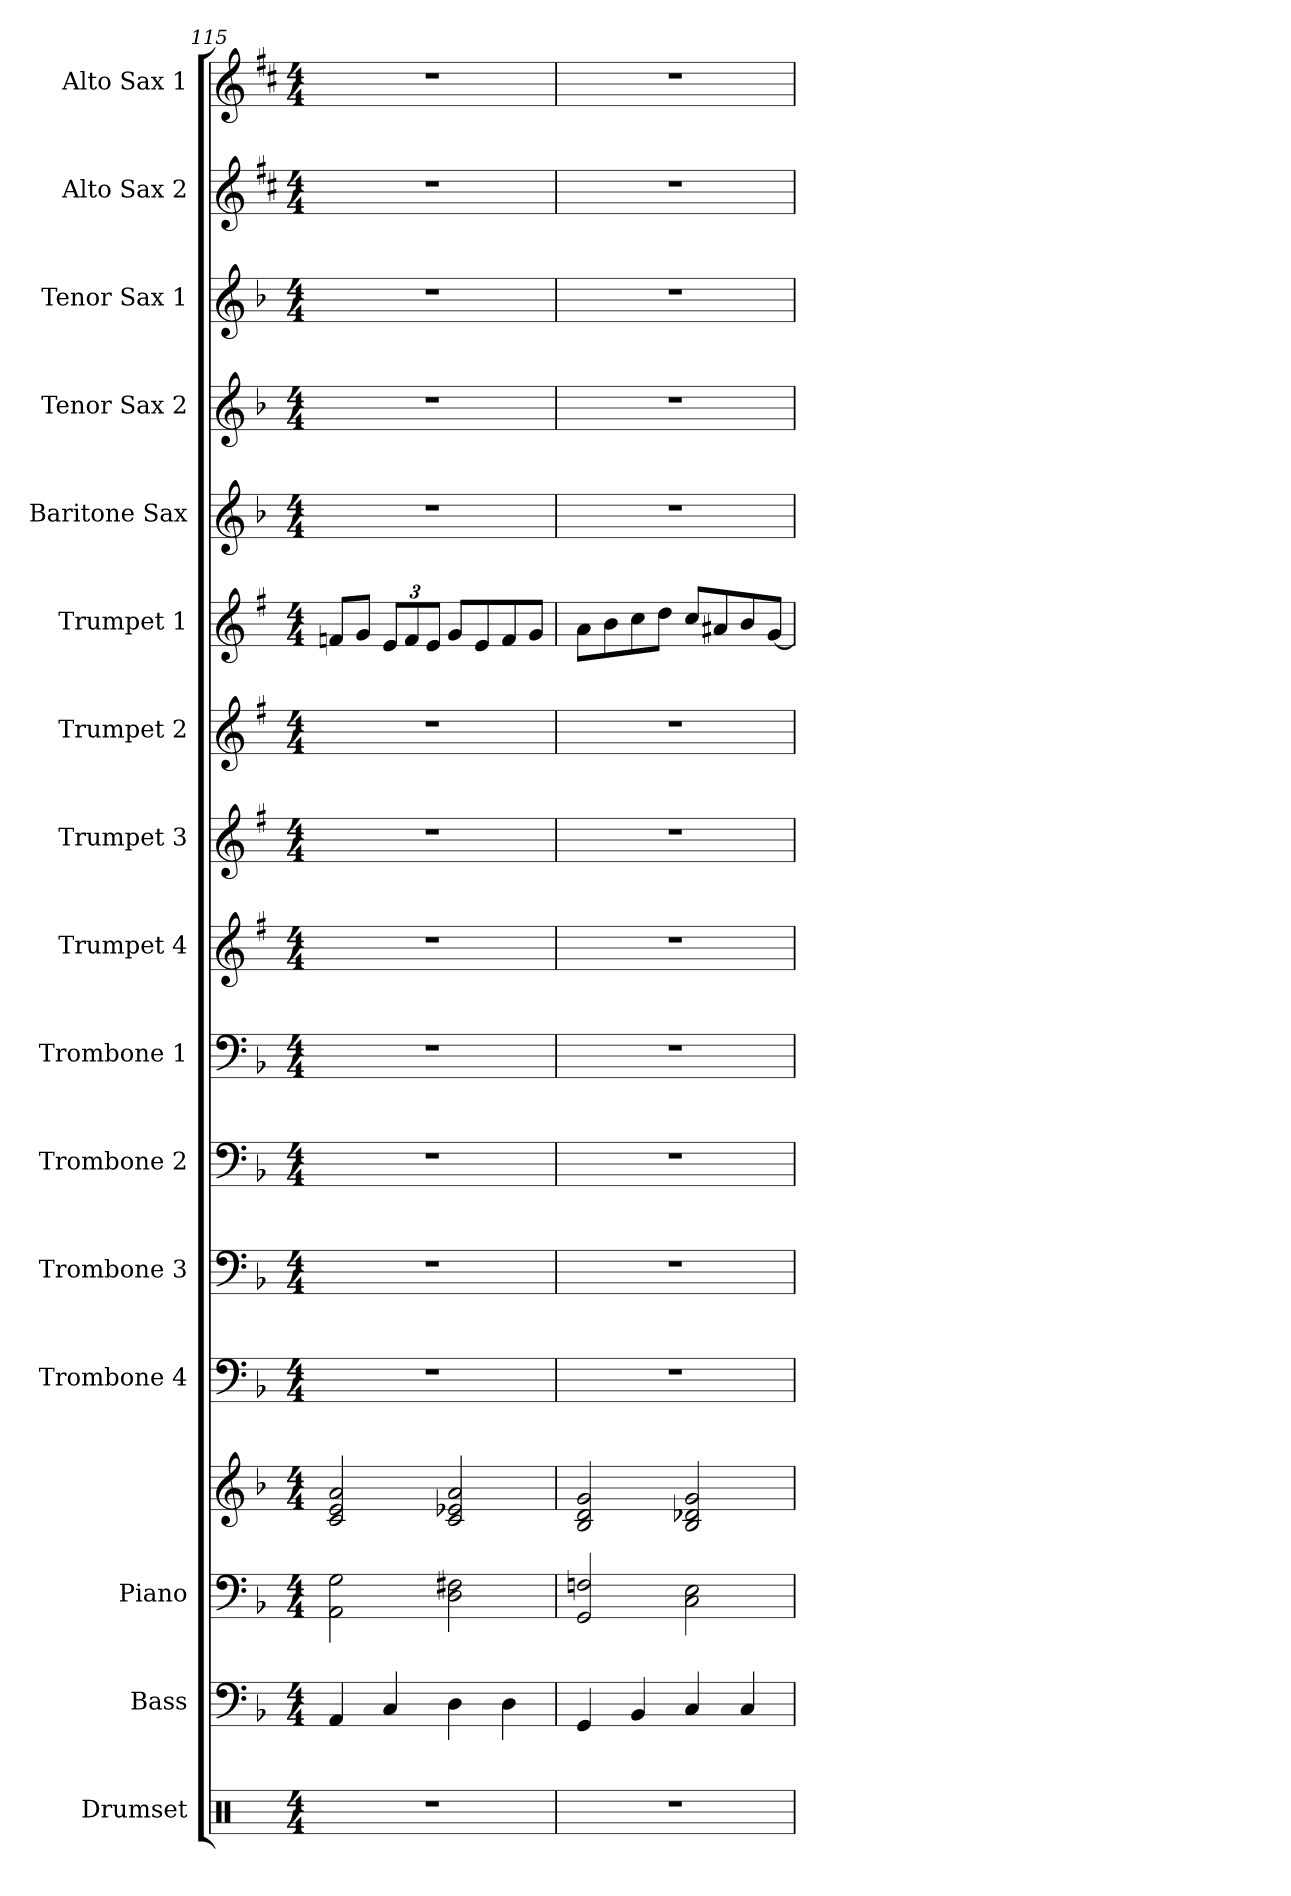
**kern	**kern	**kern	**kern	**kern	**kern	**kern	**kern	**kern	**kern	**kern	**kern	**kern	**kern	**kern	**kern	**kern
*part16	*part15	*part14	*part14	*part13	*part12	*part11	*part10	*part9	*part8	*part7	*part6	*part5	*part4	*part3	*part2	*part1
*staff17	*staff16	*staff15	*staff14	*staff13	*staff12	*staff11	*staff10	*staff9	*staff8	*staff7	*staff6	*staff5	*staff4	*staff3	*staff2	*staff1
*I"Drumset	*I"Bass	*I"Piano	*	*I"Trombone 4	*I"Trombone 3	*I"Trombone 2	*I"Trombone 1	*I"Trumpet 4	*I"Trumpet 3	*I"Trumpet 2	*I"Trumpet 1	*I"Baritone Sax	*I"Tenor Sax 2	*I"Tenor Sax 1	*I"Alto Sax 2	*I"Alto Sax 1
*I'Drs.	*I'Bass	*I'Piano	*	*I'Tbn. 4	*I'Tbn. 3	*I'Tbn. 2	*I'Tbn. 1	*I'Tpt. 4	*I'Tpt. 3	*I'Tpt. 2	*I'Tpt. 1	*I'Bari	*I'Tenor 2	*I'Tenor 1	*I'Alto 2	*I'Alto 1
*clefX	*clefF4	*clefF4	*clefG2	*clefF4	*clefF4	*clefF4	*clefF4	*clefG2	*clefG2	*clefG2	*clefG2	*clefG2	*clefG2	*clefG2	*clefG2	*clefG2
*	*ITrd7c12	*	*	*	*	*	*	*ITrd1c2	*ITrd1c2	*ITrd1c2	*ITrd1c2	*ITrd12c21	*ITrd8c14	*ITrd8c14	*ITrd5c9	*ITrd5c9
*k[]	*k[b-]	*k[b-]	*k[b-]	*k[b-]	*k[b-]	*k[b-]	*k[b-]	*k[b-]	*k[b-]	*k[b-]	*k[b-]	*k[b-]	*k[b-]	*k[b-]	*k[b-]	*k[b-]
*M4/4	*M4/4	*M4/4	*M4/4	*M4/4	*M4/4	*M4/4	*M4/4	*M4/4	*M4/4	*M4/4	*M4/4	*M4/4	*M4/4	*M4/4	*M4/4	*M4/4
=115	=115	=115	=115	=115	=115	=115	=115	=115	=115	=115	=115	=115	=115	=115	=115	=115
1r	4AAA/	2AA\ 2G\	2c/ 2e/ 2a/	1r	1r	1r	1r	1r	1r	1r	8e-X/L	1r	1r	1r	1r	1r
.	.	.	.	.	.	.	.	.	.	.	8f/J	.	.	.	.	.
*	*	*	*	*	*	*	*	*	*	*	*Xbrackettup	*	*	*	*	*
.	4CC/	.	.	.	.	.	.	.	.	.	12d/L	.	.	.	.	.
.	.	.	.	.	.	.	.	.	.	.	12e-/	.	.	.	.	.
.	.	.	.	.	.	.	.	.	.	.	12d/J	.	.	.	.	.
.	4DD\	2D\ 2F#X\	2c/ 2e-X/ 2a/	.	.	.	.	.	.	.	8f/L	.	.	.	.	.
.	.	.	.	.	.	.	.	.	.	.	8d/	.	.	.	.	.
.	4DD\	.	.	.	.	.	.	.	.	.	8e-/	.	.	.	.	.
.	.	.	.	.	.	.	.	.	.	.	8f/J	.	.	.	.	.
=116	=116	=116	=116	=116	=116	=116	=116	=116	=116	=116	=116	=116	=116	=116	=116	=116
1r	4GGG/	2GG/ 2Fn/	2B-/ 2d/ 2g/	1r	1r	1r	1r	1r	1r	1r	8g\L	1r	1r	1r	1r	1r
.	.	.	.	.	.	.	.	.	.	.	8a\	.	.	.	.	.
.	4BBB-/	.	.	.	.	.	.	.	.	.	8b-\	.	.	.	.	.
.	.	.	.	.	.	.	.	.	.	.	8cc\J	.	.	.	.	.
.	4CC/	2C\ 2E\	2B-/ 2d-X/ 2g/	.	.	.	.	.	.	.	8b-/L	.	.	.	.	.
.	.	.	.	.	.	.	.	.	.	.	8g#X/	.	.	.	.	.
.	4CC/	.	.	.	.	.	.	.	.	.	8a/	.	.	.	.	.
.	.	.	.	.	.	.	.	.	.	.	[8f/J	.	.	.	.	.
=	=	=	=	=	=	=	=	=	=	=	=	=	=	=	=	=
*-	*-	*-	*-	*-	*-	*-	*-	*-	*-	*-	*-	*-	*-	*-	*-	*-
